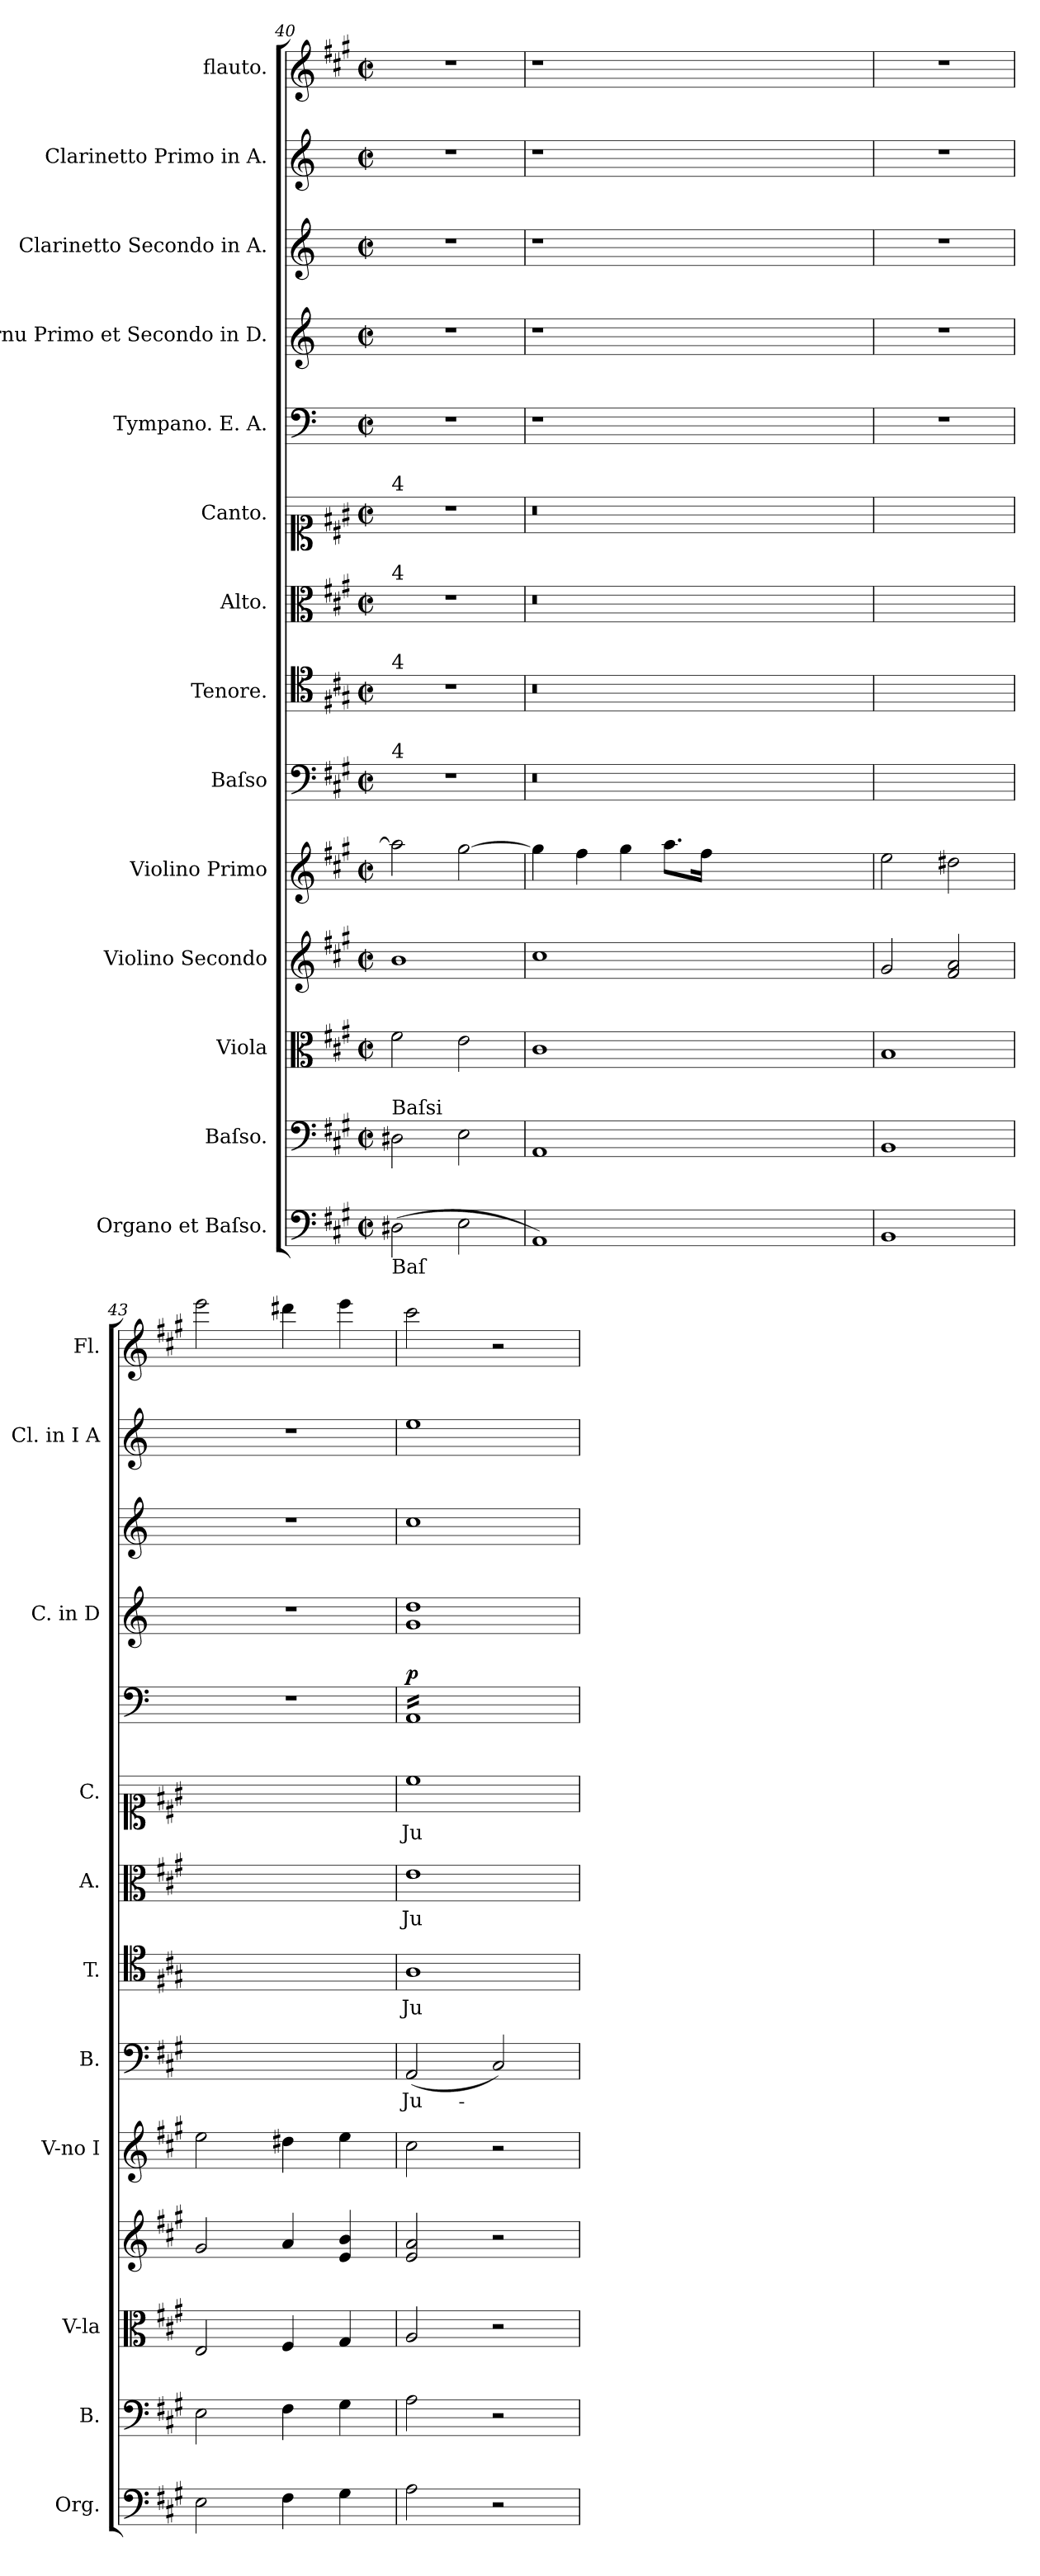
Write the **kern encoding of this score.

**kern	**kern	**kern	**kern	**kern	**kern	**text	**kern	**text	**kern	**text	**kern	**text	**kern	**dynam	**kern	**kern	**kern	**kern
*part14	*part13	*part12	*part11	*part10	*part9	*part9	*part8	*part8	*part7	*part7	*part6	*part6	*part5	*part5	*part4	*part3	*part2	*part1
*staff14	*staff13	*staff12	*staff11	*staff10	*staff9	*staff9	*staff8	*staff8	*staff7	*staff7	*staff6	*staff6	*staff5	*staff5	*staff4	*staff3	*staff2	*staff1
*I"Organo et Baſso.	*I"Baſso.	*I"Viola	*I"Violino Secondo	*I"Violino Primo	*I"Baſso	*	*I"Tenore.	*	*I"Alto.	*	*I"Canto.	*	*I"Tympano. E. A.	*	*I"Cornu Primo et Secondo in D.	*I"Clarinetto Secondo in A.	*I"Clarinetto Primo in A.	*I"flauto.
*I'Org.	*I'B.	*I'V-la	*	*I'V-no I	*I'B.	*	*I'T.	*	*I'A.	*	*I'C.	*	*	*	*I'C. in D	*	*I'Cl. in I A	*I'Fl.
*clefF4	*clefF4	*clefC3	*clefG2	*clefG2	*clefF4	*	*clefC4	*	*clefC3	*	*clefC1	*	*clefF4	*	*clefG2	*clefG2	*clefG2	*clefG2
*	*	*	*	*	*	*	*	*	*	*	*	*	*	*	*ITrd6c10	*ITrd2c3	*ITrd2c3	*
*k[f#c#g#]	*k[f#c#g#]	*k[f#c#g#]	*k[f#c#g#]	*k[f#c#g#]	*k[f#c#g#]	*	*k[f#c#g#]	*	*k[f#c#g#]	*	*k[f#c#g#]	*	*k[]	*	*k[f#c#]	*k[f#c#g#]	*k[f#c#g#]	*k[f#c#g#]
*M2/2	*M2/2	*M2/2	*M2/2	*M2/2	*M2/2	*	*M2/2	*	*M2/2	*	*M2/2	*	*M2/2	*	*M2/2	*M2/2	*M2/2	*M2/2
*met(c|)	*met(c|)	*met(c|)	*met(c|)	*met(c|)	*met(c|)	*	*met(c|)	*	*met(c|)	*	*met(c|)	*	*met(c|)	*	*met(c|)	*met(c|)	*met(c|)	*met(c|)
=40	=40	=40	=40	=40	=40	=40	=40	=40	=40	=40	=40	=40	=40	=40	=40	=40	=40	=40
!	!	!	!	!	!	!	!	!	!	!	!LO:TX:a:t=4	!	!	!	!	!	!	!
!	!	!	!	!	!	!	!	!	!LO:TX:a:t=4	!	!	!	!	!	!	!	!	!
!	!	!	!	!	!	!	!LO:TX:a:t=4	!	!	!	!	!	!	!	!	!	!	!
!	!	!	!	!	!LO:TX:a:t=4	!	!	!	!	!	!	!	!	!	!	!	!	!
!	!LO:TX:a:t=Baſsi	!	!	!	!	!	!	!	!	!	!	!	!	!	!	!	!	!
!LO:TX:b:t=Baſ	!	!	!	!	!	!	!	!	!	!	!	!	!	!	!	!	!	!
(2D#X\	2D#X\	2f#\	1b	2aa\]	1r	.	1r	.	1r	.	1r	.	1r	.	1r	1r	1r	1r
2E\	2E\	2e\	.	[2gg#\	.	.	.	.	.	.	.	.	.	.	.	.	.	.
=41	=41	=41	=41	=41	=41	=41	=41	=41	=41	=41	=41	=41	=41	=41	=41	=41	=41	=41
1AA)	1AA	1c#	1cc#	4gg#\]	0.r	.	0.r	.	0.r	.	0.r	.	1r	.	1r	1r	1r	1r
.	.	.	.	4ff#\	.	.	.	.	.	.	.	.	.	.	.	.	.	.
.	.	.	.	4gg#\	.	.	.	.	.	.	.	.	.	.	.	.	.	.
.	.	.	.	8.aa\L	.	.	.	.	.	.	.	.	.	.	.	.	.	.
.	.	.	.	16ff#\Jk	.	.	.	.	.	.	.	.	.	.	.	.	.	.
0ryy	0ryy	0ryy	0ryy	0ryy	.	.	.	.	.	.	.	.	0ryy	.	0ryy	0ryy	0ryy	0ryy
=42	=42	=42	=42	=42	=42	=42	=42	=42	=42	=42	=42	=42	=42	=42	=42	=42	=42	=42
1BB	1BB	1B	2g#/	2ee\	1ryy	.	1ryy	.	1ryy	.	1ryy	.	1r	.	1r	1r	1r	1r
.	.	.	2f#/ 2a/	2dd#X\	.	.	.	.	.	.	.	.	.	.	.	.	.	.
=43	=43	=43	=43	=43	=43	=43	=43	=43	=43	=43	=43	=43	=43	=43	=43	=43	=43	=43
2E\	2E\	2E/	2g#/	2ee\	1ryy	.	1ryy	.	1ryy	.	1ryy	.	1r	.	1r	1r	1r	2eee\
4F#\	4F#\	4F#/	4a/	4dd#X\	.	.	.	.	.	.	.	.	.	.	.	.	.	4ddd#X\
4G#\	4G#\	4G#/	4e/ 4b/	4ee\	.	.	.	.	.	.	.	.	.	.	.	.	.	4eee\
=44	=44	=44	=44	=44	=44	=44	=44	=44	=44	=44	=44	=44	=44	=44	=44	=44	=44	=44
!	!	!	!	!	!	!	!	!	!	!	!	!	!	!LO:DY:a	!	!	!	!
*	*	*	*	*	*	*	*	*	*	*	*	*	*tremolo	*	*	*	*	*
2A\	2A\	2A/	2e/ 2a/	2cc#\	(2AA/	Ju-	1A	Ju-	1e	Ju-	1cc#	Ju-	16AA/LL	p	1A 1e	1a	1cc#	2ccc#\
.	.	.	.	.	.	.	.	.	.	.	.	.	16AA/	.	.	.	.	.
.	.	.	.	.	.	.	.	.	.	.	.	.	16AA/	.	.	.	.	.
.	.	.	.	.	.	.	.	.	.	.	.	.	16AA/	.	.	.	.	.
.	.	.	.	.	.	.	.	.	.	.	.	.	16AA/	.	.	.	.	.
.	.	.	.	.	.	.	.	.	.	.	.	.	16AA/	.	.	.	.	.
.	.	.	.	.	.	.	.	.	.	.	.	.	16AA/	.	.	.	.	.
.	.	.	.	.	.	.	.	.	.	.	.	.	16AA/	.	.	.	.	.
2r	2r	2r	2r	2r	2C#/)	.	.	.	.	.	.	.	16AA/	.	.	.	.	2r
.	.	.	.	.	.	.	.	.	.	.	.	.	16AA/	.	.	.	.	.
.	.	.	.	.	.	.	.	.	.	.	.	.	16AA/	.	.	.	.	.
.	.	.	.	.	.	.	.	.	.	.	.	.	16AA/	.	.	.	.	.
.	.	.	.	.	.	.	.	.	.	.	.	.	16AA/	.	.	.	.	.
.	.	.	.	.	.	.	.	.	.	.	.	.	16AA/	.	.	.	.	.
.	.	.	.	.	.	.	.	.	.	.	.	.	16AA/	.	.	.	.	.
.	.	.	.	.	.	.	.	.	.	.	.	.	16AA/JJ	.	.	.	.	.
*	*	*	*	*	*	*	*	*	*	*	*	*	*Xtremolo	*	*	*	*	*
=	=	=	=	=	=	=	=	=	=	=	=	=	=	=	=	=	=	=
*-	*-	*-	*-	*-	*-	*-	*-	*-	*-	*-	*-	*-	*-	*-	*-	*-	*-	*-
